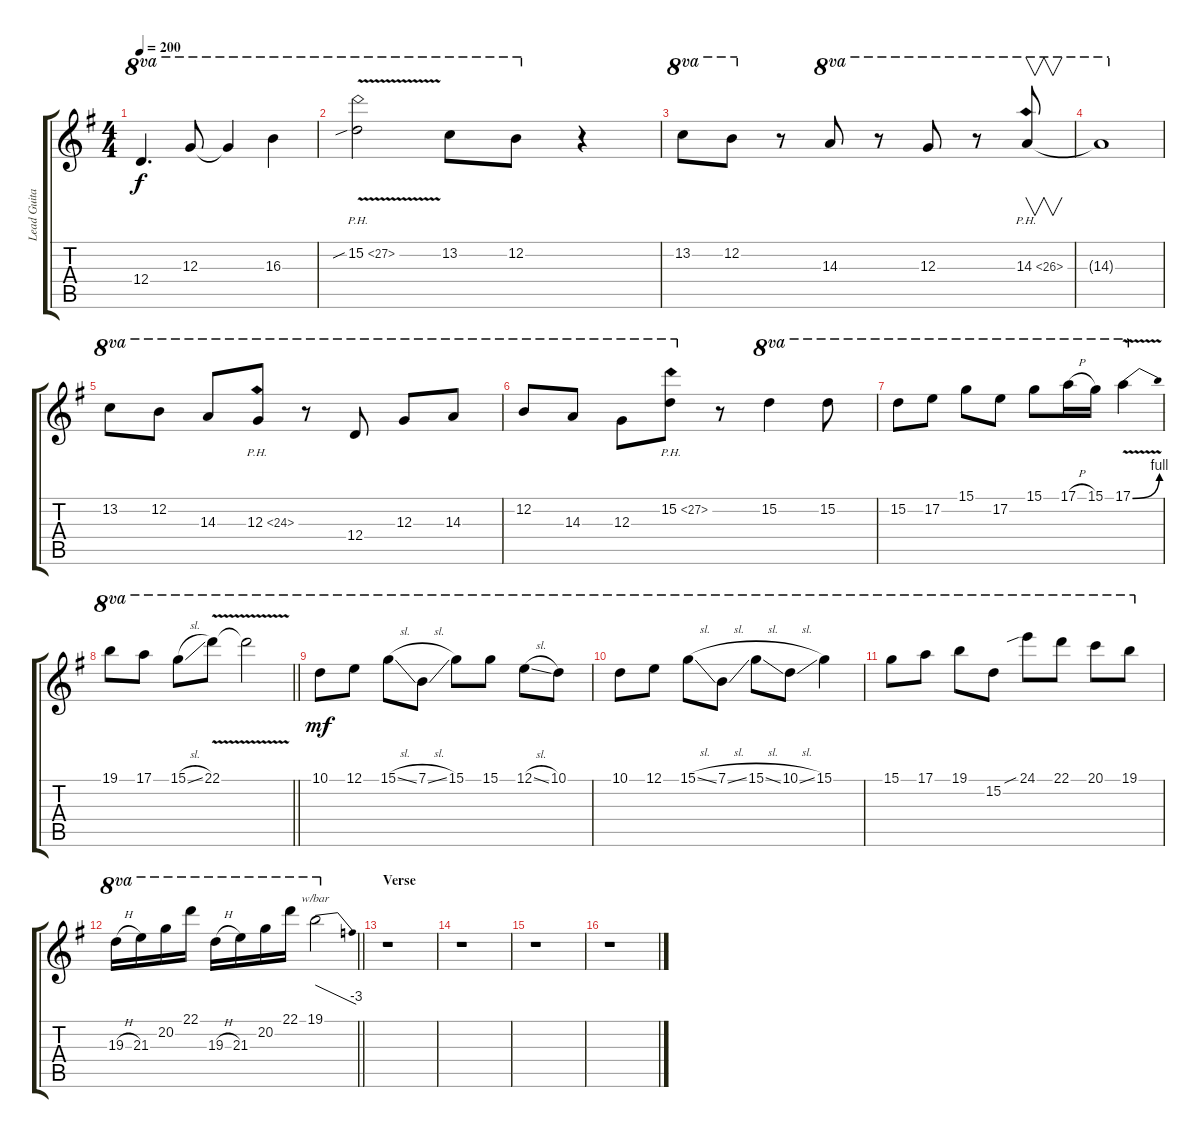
\track ("Lead Guitar A" "Lead Guita") {instrument overdrivenguitar}
\staff {score tabs}
\tuning (E4 B3 G3 D3 A2 E2) {hide}
\ts (4 4)
\section ("" "")
\tempo 200
\clef g2
\ks g
12.4.4{d ot 8va dy f} 12.3.8{ot 8va} 12.3{t}.4{ot 8va} 16.3.4{ot 8va} |
15.2{ph 12 v sib}.2{ot 8va} 13.2.8{ot 8va} 12.2.8{ot 8va} r.4 |
13.2.8{ot 8va} 12.2.8{ot 8va} r.8 14.3.8{ot 8va} r.8{ot 8va} 12.3.8{ot 8va} r.8{ot 8va} 14.3{ph 12}.8{v ot 8va} |
14.3{t}.1{ot 8va} |
13.2.8{ot 8va} 12.2.8{ot 8va} 14.3.8{ot 8va} 12.3{ph 12}.8{ot 8va} r.8{ot 8va} 12.4.8{ot 8va} 12.3.8{ot 8va} 14.3.8{ot 8va} |
12.2.8{ot 8va} 14.3.8{ot 8va} 12.3.8{ot 8va} 15.2{ph 12}.8{ot 8va} r.8 15.2.4{ot 8va} 15.2.8{ot 8va} |
15.2.8{ot 8va} 17.2.8{ot 8va} 15.1.8{ot 8va} 17.2.8{ot 8va} 15.1.8{ot 8va} 17.1{h}.16{ot 8va} 15.1.16{ot 8va} 17.1{be (bend 0 0 60 4) v}.4{ot 8va} |
\barLineRight lightlight
19.1.8{ot 8va} 17.1.8{ot 8va} 15.1{sl}.8{ot 8va} 22.1{v}.8{ot 8va} 22.1{t}.2{ot 8va} |
\section ("" "")
10.1.8{ot 8va dy mf} 12.1.8{ot 8va} 15.1{sl}.8{ot 8va} 7.1{sl}.8{ot 8va} 15.1.8{ot 8va} 15.1.8{ot 8va} 12.1{sl}.8{ot 8va} 10.1.8{ot 8va} |
10.1.8{ot 8va} 12.1.8{ot 8va} 15.1{sl}.8{ot 8va} 7.1{sl}.8{ot 8va} 15.1{sl}.8{ot 8va} 10.1{sl}.8{ot 8va} 15.1.4{ot 8va} |
15.1.8{ot 8va} 17.1.8{ot 8va} 19.1.8{ot 8va} 15.2.8{ot 8va} 24.1{sib}.8{ot 8va} 22.1.8{ot 8va} 20.1.8{ot 8va} 19.1.8{ot 8va} |
\barLineRight lightlight
19.3{h}.16{ot 8va} 21.3.16{ot 8va} 20.2.16{ot 8va} 22.1.16{ot 8va} 19.3{h}.16{ot 8va} 21.3.16{ot 8va} 20.2.16{ot 8va} 22.1.16{ot 8va} 19.1.2{tbe (dive default 0 0 60 -12) ot 8va} |
\section ("" "Verse")
r.1 |
r.1 |
r.1 |
r.1
